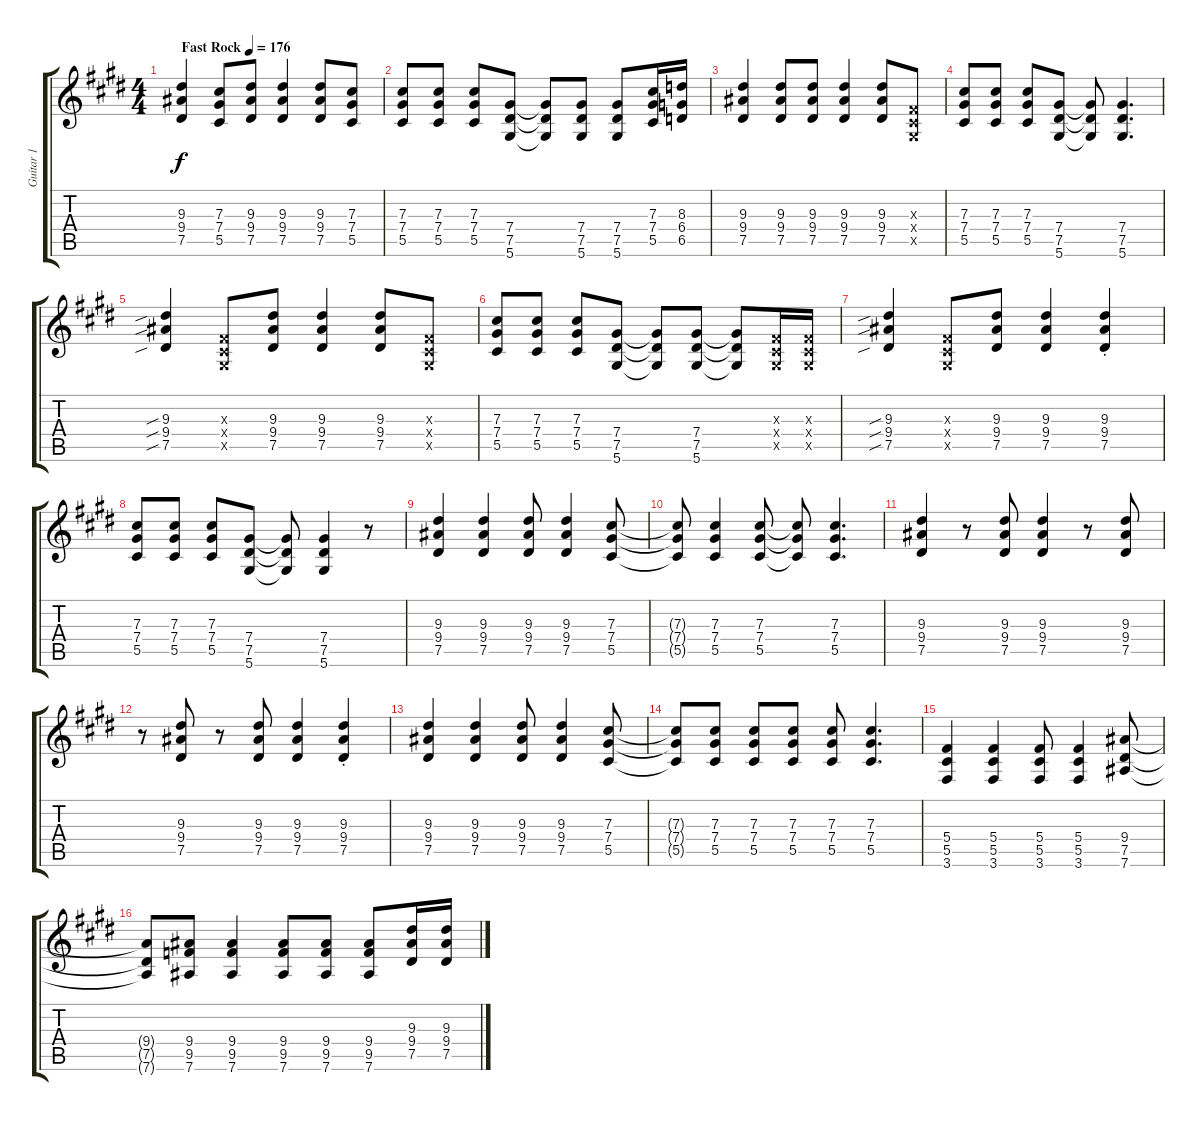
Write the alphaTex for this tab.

\track ("Guitar 1" "Guitar 1") {instrument distortionguitar}
\staff {score tabs}
\tuning (Eb4 Bb3 Gb3 Db3 Ab2 Eb2) {hide}
\ts (4 4)
\tempo (176 "Fast Rock")
\clef g2
\ks e
(9.3 9.4 7.5).4{dy f instrument distortionguitar} (7.3 7.4 5.5).8 (9.3 9.4 7.5).8 (9.3 9.4 7.5).4 (9.3 9.4 7.5).8 (7.3 7.4 5.5).8 |
(7.3 7.4 5.5).8 (7.3 7.4 5.5).8 (7.3 7.4 5.5).8 (7.4 7.5 5.6).8 (7.4{t} 7.5{t} 5.6{t}).8 (7.4 7.5 5.6).8 (7.4 7.5 5.6).8 (7.3 7.4 5.5).16 (8.3 6.4 6.5).16 |
(9.3 9.4 7.5).4 (9.3 9.4 7.5).8 (9.3 9.4 7.5).8 (9.3 9.4 7.5).4 (9.3 9.4 7.5).8 (0.3{x} 0.4{x} 0.5{x}).8 |
(7.3 7.4 5.5).8 (7.3 7.4 5.5).8 (7.3 7.4 5.5).8 (7.4 7.5 5.6).8 (7.4{t} 7.5{t} 5.6{t}).8 (7.4 7.5 5.6).4{d} |
(9.3{sib} 9.4{sib} 7.5{sib}).4 (0.3{x} 0.4{x} 0.5{x}).8 (9.3 9.4 7.5).8 (9.3 9.4 7.5).4 (9.3 9.4 7.5).8 (0.3{x} 0.4{x} 0.5{x}).8 |
(7.3 7.4 5.5).8 (7.3 7.4 5.5).8 (7.3 7.4 5.5).8 (7.4 7.5 5.6).8 (7.4{t} 7.5{t} 5.6{t}).8 (7.4 7.5 5.6).8 (7.4{t} 7.5{t} 5.6{t}).8 (0.3{x} 0.4{x} 0.5{x}).16 (0.3{x} 0.4{x} 0.5{x}).16 |
(9.3{sib} 9.4{sib} 7.5{sib}).4 (0.3{x} 0.4{x} 0.5{x}).8 (9.3 9.4 7.5).8 (9.3 9.4 7.5).4 (9.3{st} 9.4{st} 7.5{st}).4 |
(7.3 7.4 5.5).8 (7.3 7.4 5.5).8 (7.3 7.4 5.5).8 (7.4 7.5 5.6).8 (7.4{t} 7.5{t} 5.6{t}).8 (7.4 7.5 5.6).4 r.8 |
(9.3 9.4 7.5).4 (9.3 9.4 7.5).4 (9.3 9.4 7.5).8 (9.3 9.4 7.5).4 (7.3 7.4 5.5).8 |
(7.3{t} 7.4{t} 5.5{t}).8 (7.3 7.4 5.5).4 (7.3 7.4 5.5).8 (7.3{t} 7.4{t} 5.5{t}).8 (7.3 7.4 5.5).4{d} |
(9.3 9.4 7.5).4 r.8 (9.3 9.4 7.5).8 (9.3 9.4 7.5).4 r.8 (9.3 9.4 7.5).8 |
r.8 (9.3 9.4 7.5).8 r.8 (9.3 9.4 7.5).8 (9.3 9.4 7.5).4 (9.3{st} 9.4{st} 7.5{st}).4 |
(9.3 9.4 7.5).4 (9.3 9.4 7.5).4 (9.3 9.4 7.5).8 (9.3 9.4 7.5).4 (7.3 7.4 5.5).8 |
(7.3{t} 7.4{t} 5.5{t}).8 (7.3 7.4 5.5).8 (7.3 7.4 5.5).8 (7.3 7.4 5.5).8 (7.3 7.4 5.5).8 (7.3 7.4 5.5).4{d} |
(5.4 5.5 3.6).4 (5.4 5.5 3.6).4 (5.4 5.5 3.6).8 (5.4 5.5 3.6).4 (9.4 7.5 7.6).8 |
(9.4{t} 7.5{t} 7.6{t}).8 (9.4 9.5 7.6).8 (9.4 9.5 7.6).4 (9.4 9.5 7.6).8 (9.4 9.5 7.6).8 (9.4 9.5 7.6).8 (9.3 9.4 7.5).16 (9.3 9.4 7.5).16
